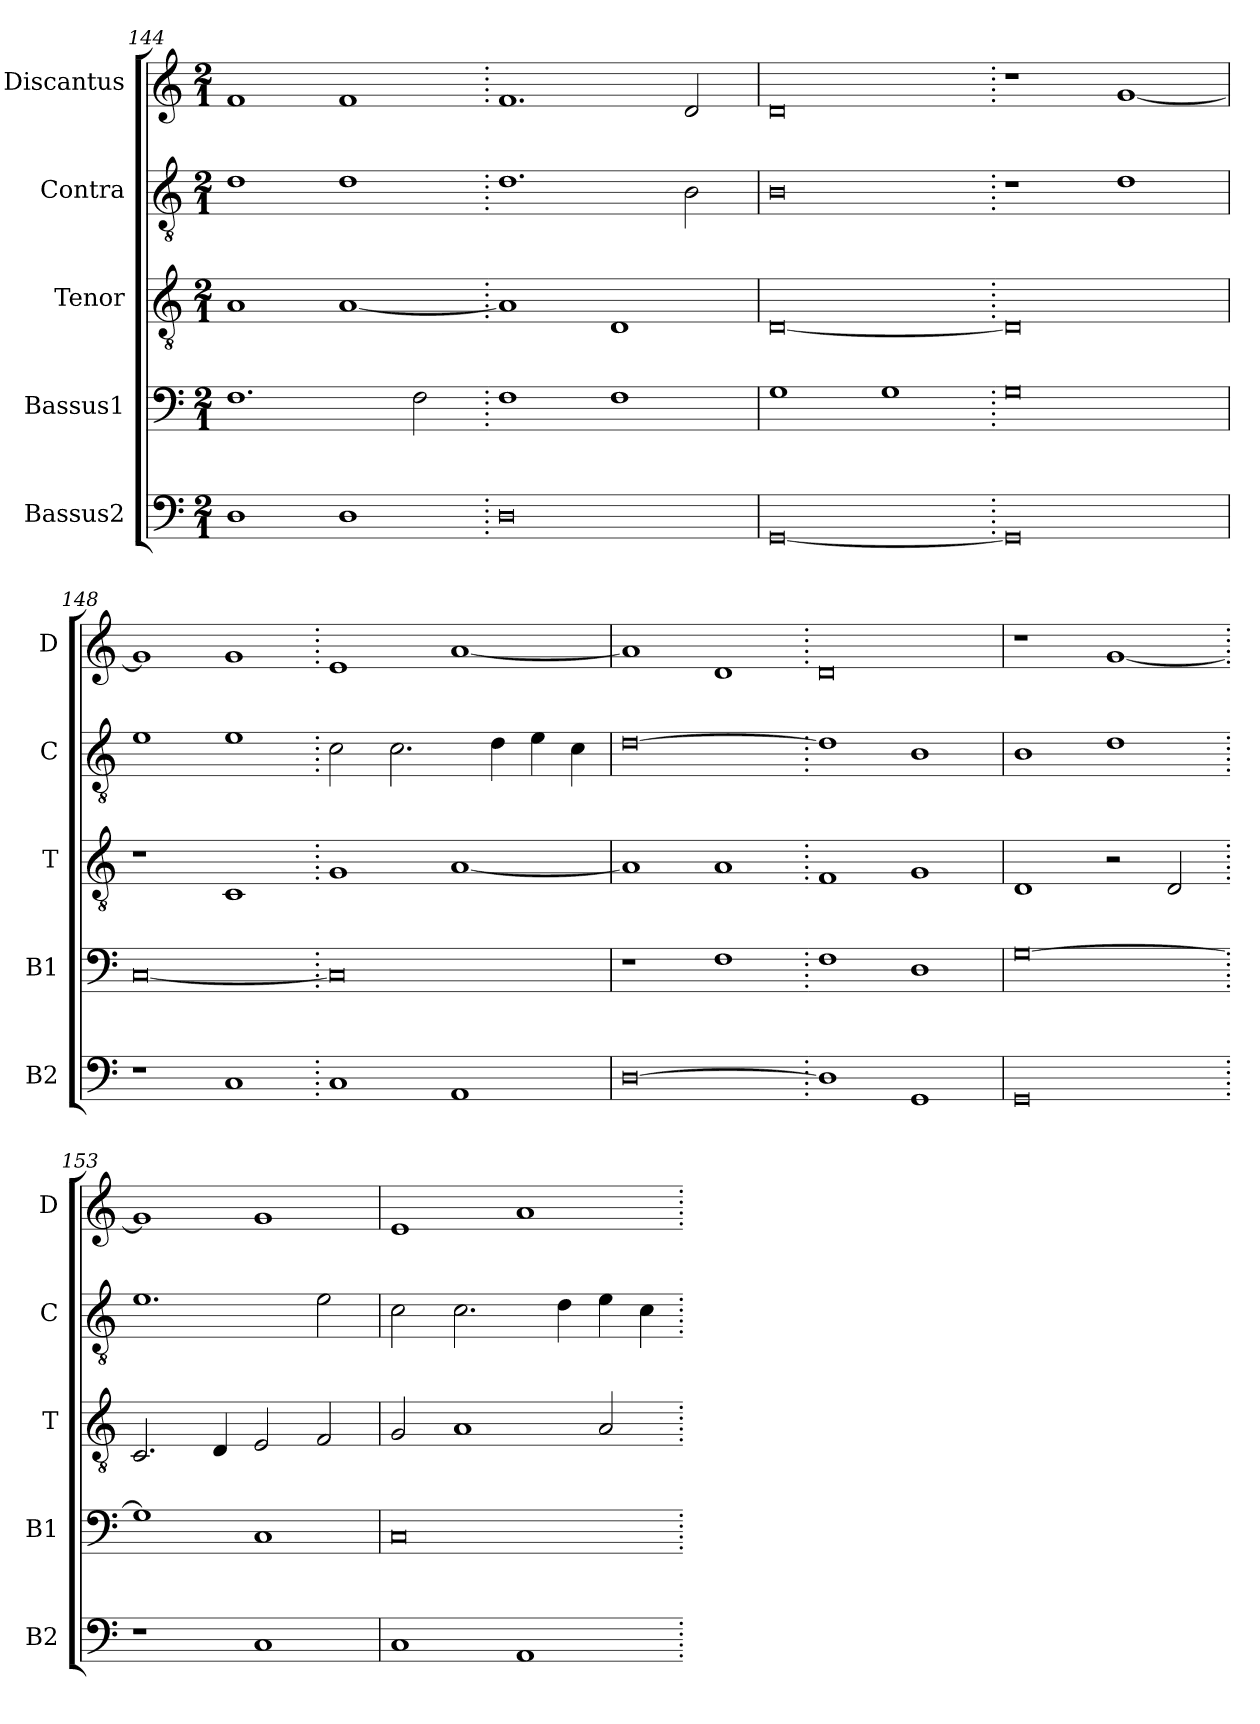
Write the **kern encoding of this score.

**kern	**kern	**kern	**kern	**kern
*part5	*part4	*part3	*part2	*part1
*staff5	*staff4	*staff3	*staff2	*staff1
*I"Bassus2	*I"Bassus1	*I"Tenor	*I"Contra	*I"Discantus
*I'B2	*I'B1	*I'T	*I'C	*I'D
*clefF4	*clefF4	*clefGv2	*clefGv2	*clefG2
*k[]	*k[]	*k[]	*k[]	*k[]
*M2/1	*M2/1	*M2/1	*M2/1	*M2/1
=144	=144	=144	=144	=144
1D	1.F	1A	1d	1f
1D	.	[1A	1d	1f
.	2F\	.	.	.
=145.	=145.	=145.	=145.	=145.
0D	1F	1A]	1.d	1.f
.	1F	1D	.	.
.	.	.	2B\	2d/
=146	=146	=146	=146	=146
[0GG	1G	[0D	0B	0d
.	1G	.	.	.
=147.	=147.	=147.	=147.	=147.
0GG]	0G	0D]	1r	1r
.	.	.	1d	[1g
=148	=148	=148	=148	=148
1r	[0C	1r	1e	1g]
1C	.	1C	1e	1g
=149.	=149.	=149.	=149.	=149.
1C	0C]	1G	2c\	1e
.	.	.	2.c\	.
1AA	.	[1A	.	[1a
.	.	.	4d\	.
.	.	.	4e\	.
.	.	.	4c\	.
=150	=150	=150	=150	=150
[0D	1r	1A]	[0d	1a]
.	1F	1A	.	1d
=151.	=151.	=151.	=151.	=151.
1D]	1F	1F	1d]	0d
1GG	1D	1G	1B	.
=152	=152	=152	=152	=152
0GG	[0G	1D	1B	1r
.	.	2r	1d	[1g
.	.	2D/	.	.
=153.	=153.	=153.	=153.	=153.
1r	1G]	2.C/	1.e	1g]
.	.	4D/	.	.
1C	1C	2E/	.	1g
.	.	2F/	2e\	.
=154	=154	=154	=154	=154
1C	0C	2G/	2c\	1e
.	.	1A	2.c\	.
1AA	.	.	.	1a
.	.	.	4d\	.
.	.	2A/	4e\	.
.	.	.	4c\	.
=.	=.	=.	=.	=.
*-	*-	*-	*-	*-
